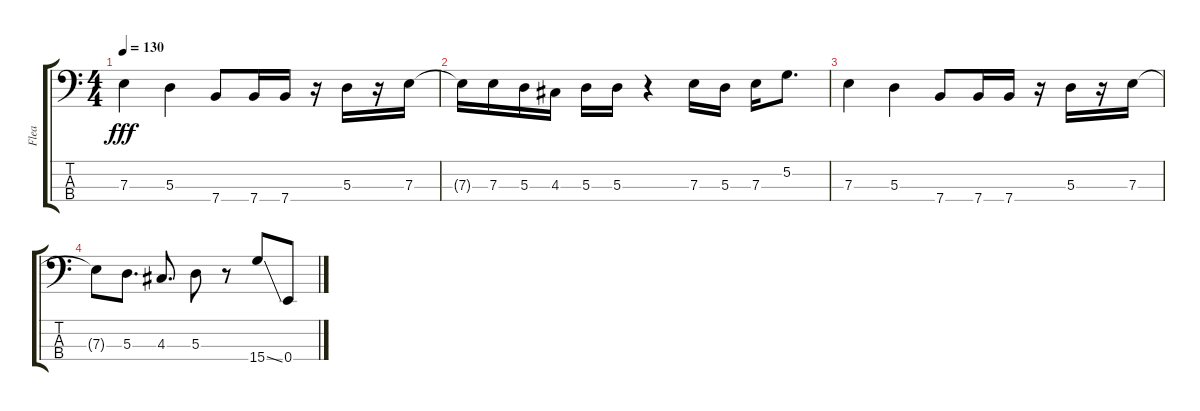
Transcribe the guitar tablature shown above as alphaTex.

\track ("Flea" "Flea") {instrument electricbassfinger}
\staff {score tabs}
\tuning (G2 D2 A1 E1) {hide}
\ts (4 4)
\tempo 130
\clef f4
\ks c
7.3.4{dy fff} 5.3.4 7.4.8 7.4.16 7.4.16 r.16 5.3.16 r.16 7.3.16 |
7.3{t}.16 7.3.16 5.3.16 4.3.16 5.3.16 5.3.16 r.4 7.3.16 5.3.16 7.3.16 5.2.8{d} |
7.3.4 5.3.4 7.4.8 7.4.16 7.4.16 r.16 5.3.16 r.16 7.3.16 |
7.3{t}.8 5.3.8{d} 4.3.8{d} 5.3.8 r.8 15.4{ss}.8 0.4.8
